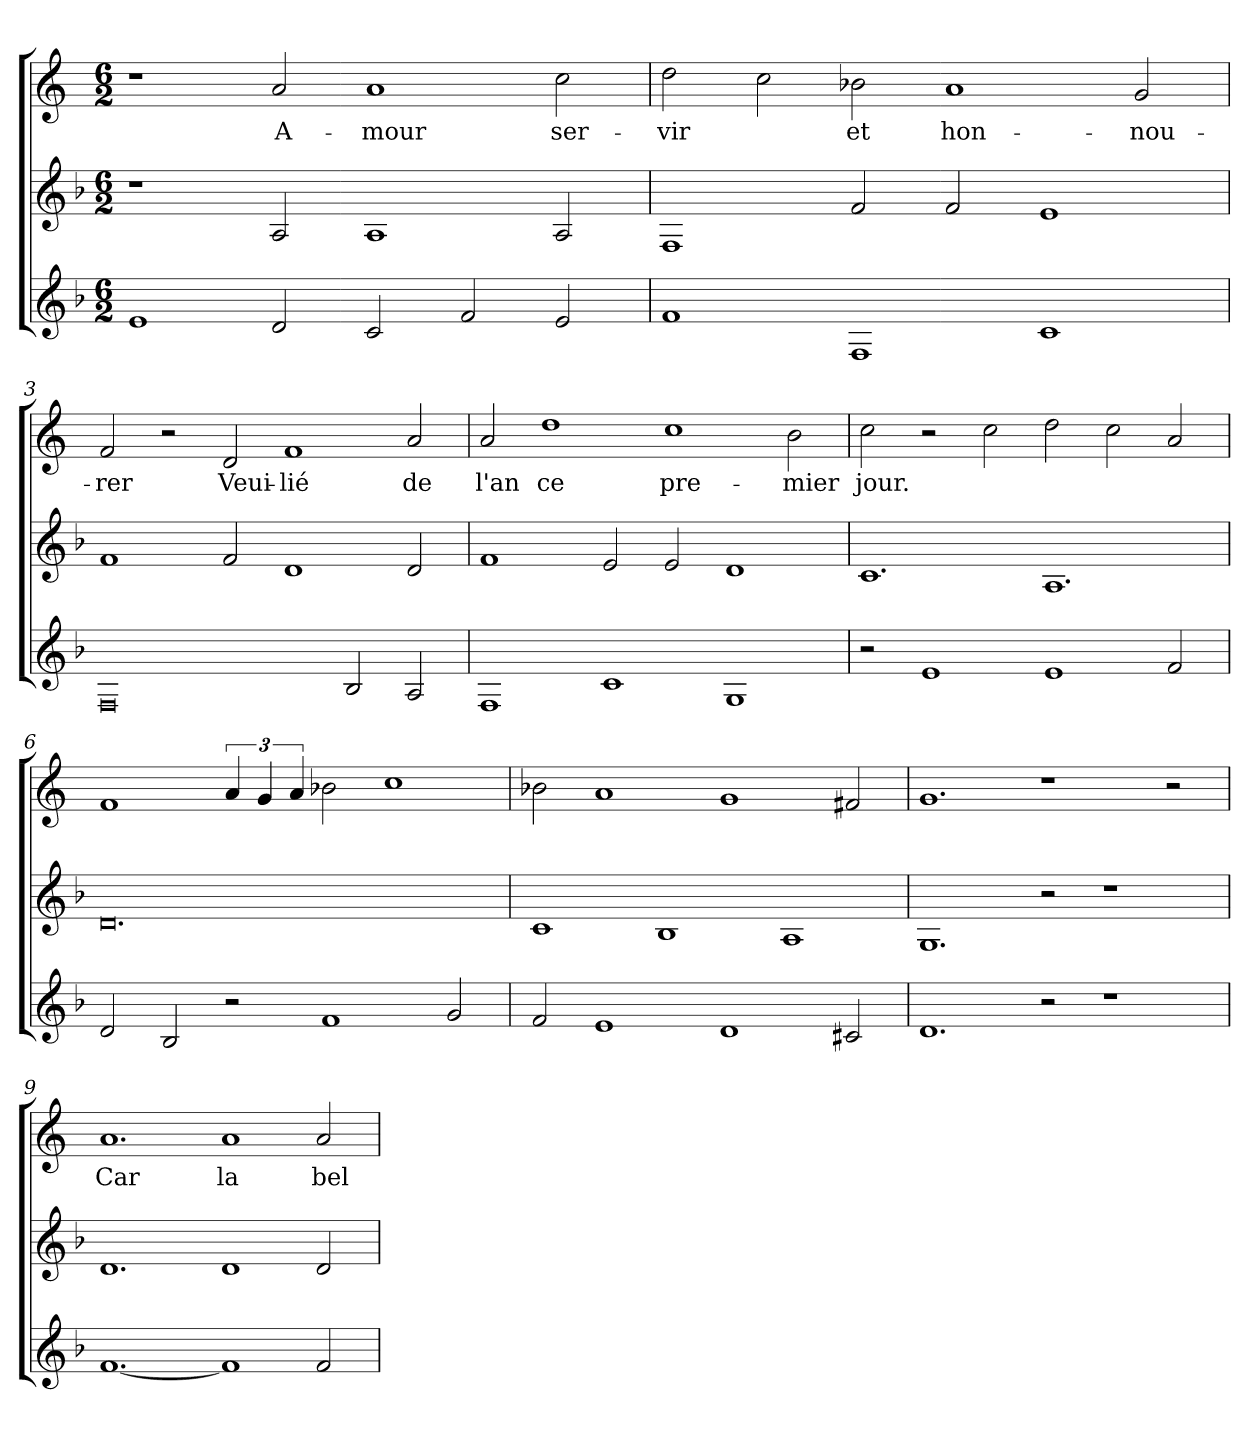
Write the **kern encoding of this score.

**kern	**kern	**kern	**text
*part3	*part2	*part1	*part1
*staff3	*staff2	*staff1	*staff1
*clefG2	*clefG2	*clefG2	*
*k[b-]	*k[b-]	*k[]	*
*F:	*F:	*C:	*
*M6/2	*M6/2	*M6/2	*
=1	=1	=1	=1
1e	1r	1r	.
!	!	!	!LO:LY:b
2d/	2A/	2a/	A-
!	!	!	!LO:LY:b
2c/	1A	1a	-mour
2f/	.	.	.
!	!	!	!LO:LY:b
2e/	2A/	2cc\	ser-
=2	=2	=2	=2
!	!	!	!LO:LY:b
1f	1F	2dd\	-vir
.	.	2cc\	.
!	!	!	!LO:LY:b
1F	2f/	2b-i\	et
!	!	!	!LO:LY:b
.	2f/	1a	hon-
1c	1e	.	.
!	!	!	!LO:LY:b
.	.	2g/	-nou-
=3	=3	=3	=3
!	!	!	!LO:LY:b
0F	1f	2f/	-rer
.	.	2r	.
!	!	!	!LO:LY:b
.	2f/	2d/	Veui-
!	!	!	!LO:LY:b
.	1d	1f	-lié
2B-/	.	.	.
!	!	!	!LO:LY:b
2A/	2d/	2a/	de
=4	=4	=4	=4
!	!	!	!LO:LY:b
1F	1f	2a/	l'an
!	!	!	!LO:LY:b
.	.	1dd	ce
1c	2e/	.	.
!	!	!	!LO:LY:b
.	2e/	1cc	pre-
1G	1d	.	.
!	!	!	!LO:LY:b
.	.	2b\	-mier
=5	=5	=5	=5
!	!	!	!LO:LY:b
2r	1.c	2cc\	jour.
1e	.	2r	.
.	.	2cc\	.
1e	1.A	2dd\	.
.	.	2cc\	.
2f/	.	2a/	.
!!LO:LB:g=z
=6	=6	=6	=6
2d/	0.d	1f	.
2B-/	.	.	.
2r	.	6a/	.
.	.	6g/	.
.	.	6a/	.
1f	.	2b-X\	.
.	.	1cc	.
2g/	.	.	.
=7	=7	=7	=7
2f/	1c	2b-i\	.
1e	.	1a	.
.	1B-	.	.
1d	.	1g	.
.	1A	.	.
2c#i/	.	2f#i/	.
=8	=8	=8	=8
1.d	1.G	1.g	.
2r	2r	1r	.
1r	1r	.	.
.	.	2r	.
=9	=9	=9	=9
!	!	!	!LO:LY:b
[1.f	1.d	1.a	Car
!	!	!	!LO:LY:b
1f]	1d	1a	la
!	!	!	!LO:LY:b
2f/	2d/	2a/	bel-
=	=	=	=
*-	*-	*-	*-
